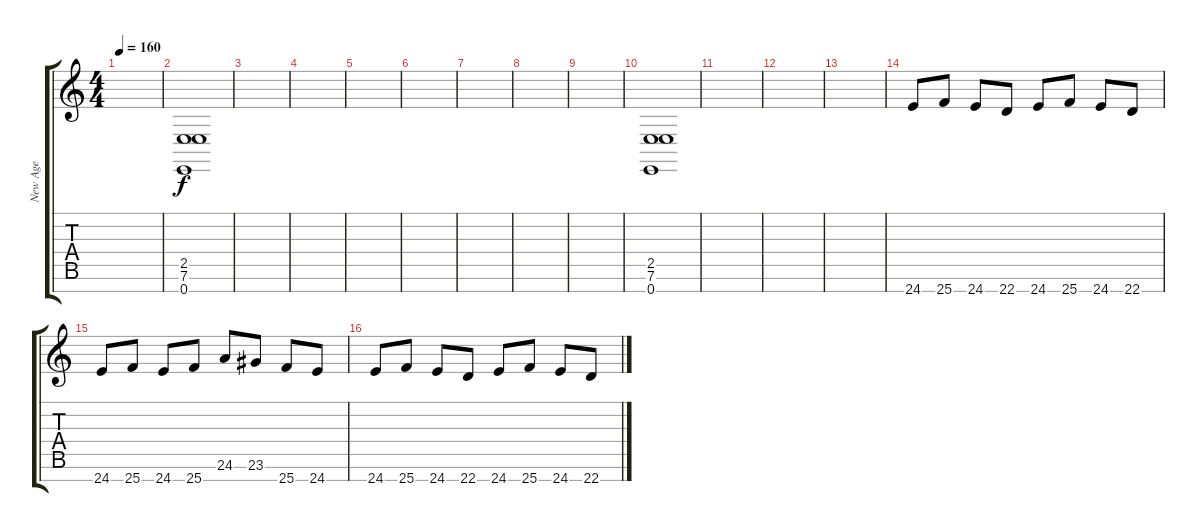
\track ("New Age" "New Age") {instrument pad1newage}
\staff {score tabs}
\tuning (A4 E4 C4 G3 D3 A2 E2) {hide}
\ts (4 4)
\tempo 160
\clef g2
\ks c
|
(2.5 7.6 0.7).1 |
|
|
|
|
|
|
|
(2.5 7.6 0.7).1 |
|
|
|
24.7.8 25.7.8 24.7.8 22.7.8 24.7.8 25.7.8 24.7.8 22.7.8 |
24.7.8 25.7.8 24.7.8 25.7.8 24.6.8 23.6.8 25.7.8 24.7.8 |
24.7.8 25.7.8 24.7.8 22.7.8 24.7.8 25.7.8 24.7.8 22.7.8
